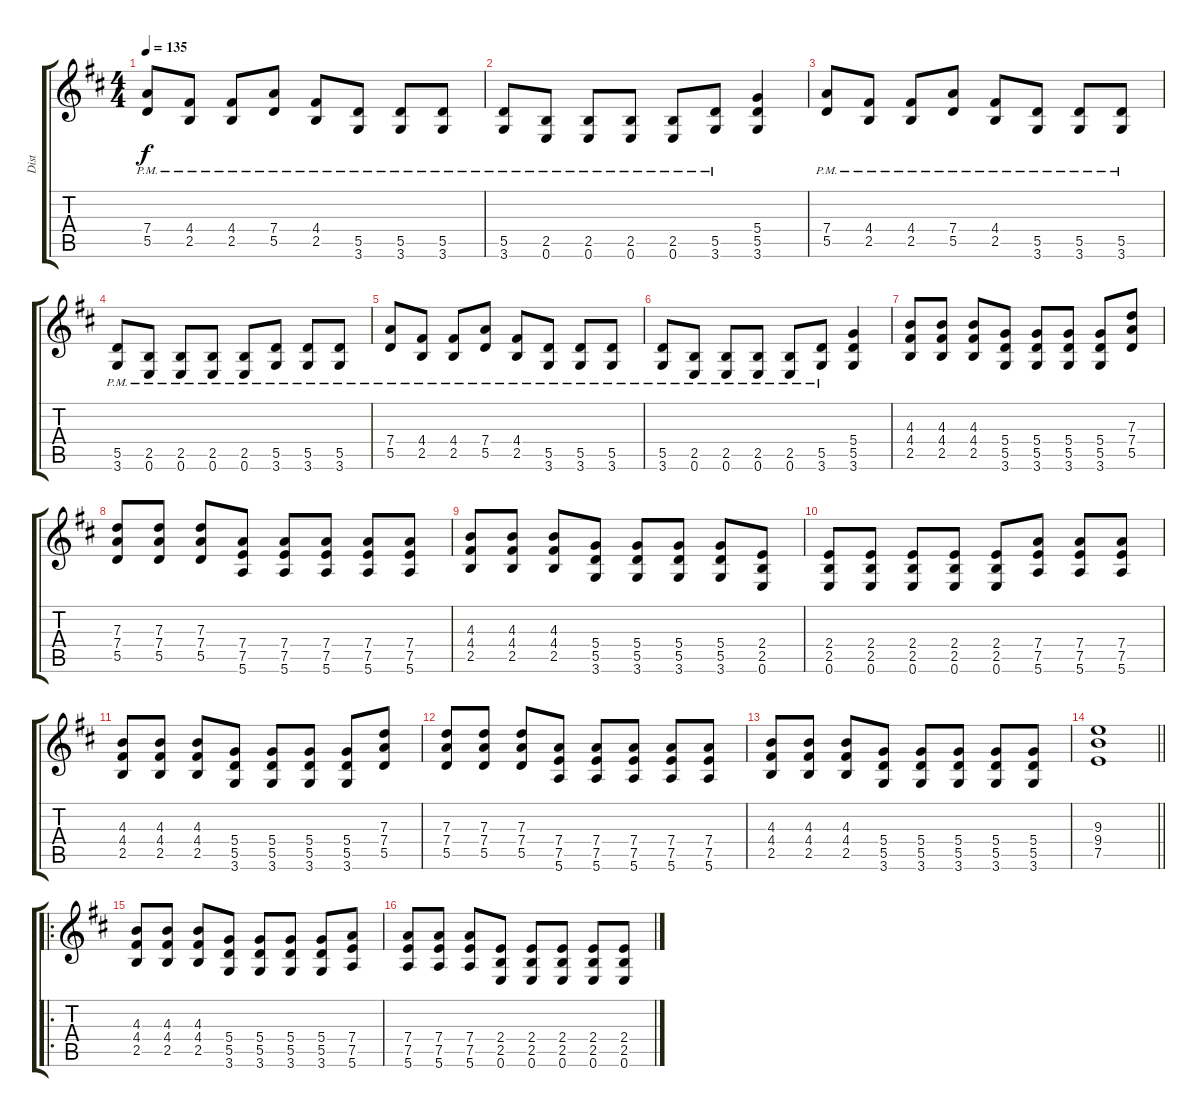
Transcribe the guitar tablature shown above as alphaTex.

\track ("Dist" "Dist") {instrument distortionguitar}
\staff {score tabs}
\tuning (E4 B3 G3 D3 A2 E2) {hide}
\ts (4 4)
\tempo 135
\clef g2
\ks d
(7.4{pm} 5.5{pm}).8{dy f} (4.4{pm} 2.5{pm}).8 (4.4{pm} 2.5{pm}).8 (7.4{pm} 5.5{pm}).8 (4.4{pm} 2.5{pm}).8 (5.5{pm} 3.6{pm}).8 (5.5{pm} 3.6{pm}).8 (5.5{pm} 3.6{pm}).8 |
(5.5{pm} 3.6{pm}).8 (2.5{pm} 0.6{pm}).8 (2.5{pm} 0.6{pm}).8 (2.5{pm} 0.6{pm}).8 (2.5{pm} 0.6{pm}).8 (5.5{pm} 3.6{pm}).8 (5.4 5.5 3.6).4 |
(7.4{pm} 5.5{pm}).8 (4.4{pm} 2.5{pm}).8 (4.4{pm} 2.5{pm}).8 (7.4{pm} 5.5{pm}).8 (4.4{pm} 2.5{pm}).8 (5.5{pm} 3.6{pm}).8 (5.5{pm} 3.6{pm}).8 (5.5{pm} 3.6{pm}).8 |
(5.5{pm} 3.6{pm}).8 (2.5{pm} 0.6{pm}).8 (2.5{pm} 0.6{pm}).8 (2.5{pm} 0.6{pm}).8 (2.5{pm} 0.6{pm}).8 (5.5{pm} 3.6{pm}).8 (5.5{pm} 3.6{pm}).8 (5.5{pm} 3.6{pm}).8 |
(7.4{pm} 5.5{pm}).8 (4.4{pm} 2.5{pm}).8 (4.4{pm} 2.5{pm}).8 (7.4{pm} 5.5{pm}).8 (4.4{pm} 2.5{pm}).8 (5.5{pm} 3.6{pm}).8 (5.5{pm} 3.6{pm}).8 (5.5{pm} 3.6{pm}).8 |
(5.5{pm} 3.6{pm}).8 (2.5{pm} 0.6{pm}).8 (2.5{pm} 0.6{pm}).8 (2.5{pm} 0.6{pm}).8 (2.5{pm} 0.6{pm}).8 (5.5{pm} 3.6{pm}).8 (5.4 5.5 3.6).4 |
(4.3 4.4 2.5).8 (4.3 4.4 2.5).8 (4.3 4.4 2.5).8 (5.4 5.5 3.6).8 (5.4 5.5 3.6).8 (5.4 5.5 3.6).8 (5.4 5.5 3.6).8 (7.3 7.4 5.5).8 |
(7.3 7.4 5.5).8 (7.3 7.4 5.5).8 (7.3 7.4 5.5).8 (7.4 7.5 5.6).8 (7.4 7.5 5.6).8 (7.4 7.5 5.6).8 (7.4 7.5 5.6).8 (7.4 7.5 5.6).8 |
(4.3 4.4 2.5).8 (4.3 4.4 2.5).8 (4.3 4.4 2.5).8 (5.4 5.5 3.6).8 (5.4 5.5 3.6).8 (5.4 5.5 3.6).8 (5.4 5.5 3.6).8 (2.4 2.5 0.6).8 |
(2.4 2.5 0.6).8 (2.4 2.5 0.6).8 (2.4 2.5 0.6).8 (2.4 2.5 0.6).8 (2.4 2.5 0.6).8 (7.4 7.5 5.6).8 (7.4 7.5 5.6).8 (7.4 7.5 5.6).8 |
(4.3 4.4 2.5).8 (4.3 4.4 2.5).8 (4.3 4.4 2.5).8 (5.4 5.5 3.6).8 (5.4 5.5 3.6).8 (5.4 5.5 3.6).8 (5.4 5.5 3.6).8 (7.3 7.4 5.5).8 |
(7.3 7.4 5.5).8 (7.3 7.4 5.5).8 (7.3 7.4 5.5).8 (7.4 7.5 5.6).8 (7.4 7.5 5.6).8 (7.4 7.5 5.6).8 (7.4 7.5 5.6).8 (7.4 7.5 5.6).8 |
(4.3 4.4 2.5).8 (4.3 4.4 2.5).8 (4.3 4.4 2.5).8 (5.4 5.5 3.6).8 (5.4 5.5 3.6).8 (5.4 5.5 3.6).8 (5.4 5.5 3.6).8 (5.4 5.5 3.6).8 |
\barLineRight lightlight
(9.3 9.4 7.5).1 |
\ro
(4.3 4.4 2.5).8 (4.3 4.4 2.5).8 (4.3 4.4 2.5).8 (5.4 5.5 3.6).8 (5.4 5.5 3.6).8 (5.4 5.5 3.6).8 (5.4 5.5 3.6).8 (7.4 7.5 5.6).8 |
(7.4 7.5 5.6).8 (7.4 7.5 5.6).8 (7.4 7.5 5.6).8 (2.4 2.5 0.6).8 (2.4 2.5 0.6).8 (2.4 2.5 0.6).8 (2.4 2.5 0.6).8 (2.4 2.5 0.6).8
